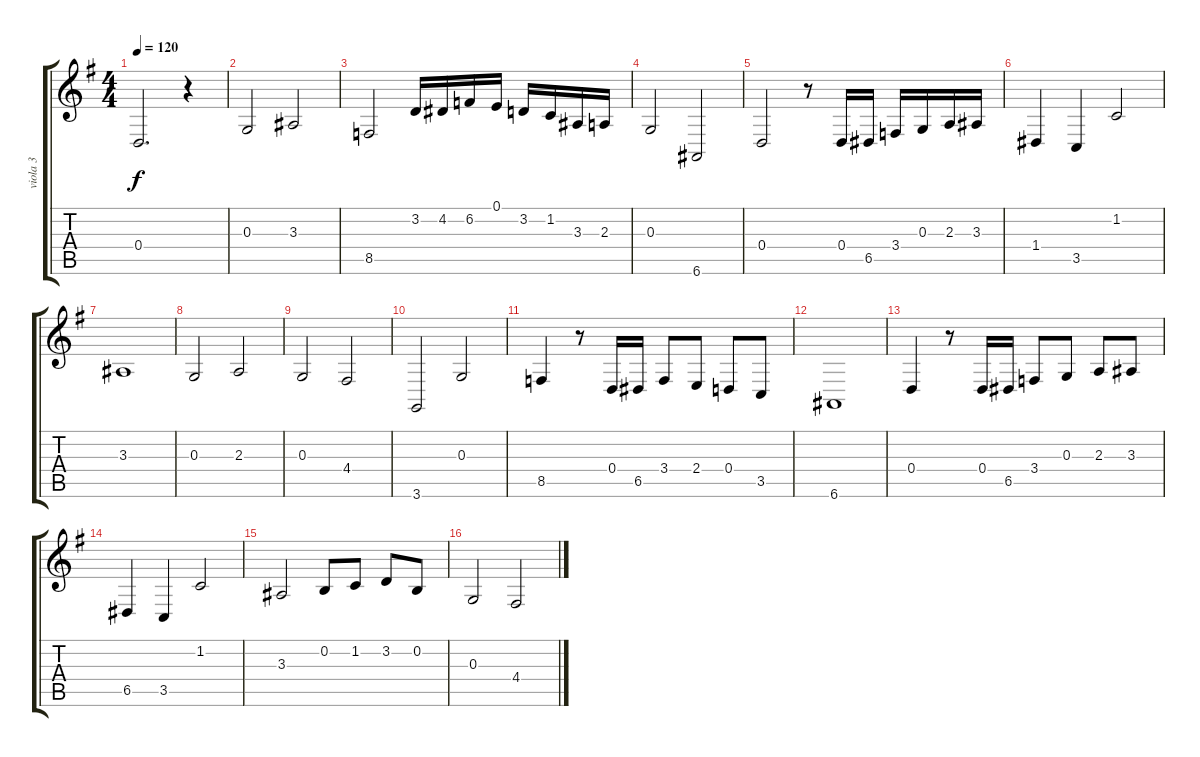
\track ("viola 3" "viola 3") {instrument violin}
\staff {score tabs}
\tuning (E4 B3 G3 D3 A2 E2) {hide}
\ts (4 4)
\tempo 120
\clef g2
\ks g
0.4.2{d dy f} r.4 |
0.3.2 3.3.2 |
8.5.2 3.2.16 4.2.16 6.2.16 0.1.16 3.2.16 1.2.16 3.3.16 2.3.16 |
0.3.2 6.6.2 |
0.4.2 r.8 0.4.16 6.5.16 3.4.16 0.3.16 2.3.16 3.3.16 |
1.4.4 3.5.4 1.2.2 |
3.3.1 |
0.3.2 2.3.2 |
0.3.2 4.4.2 |
3.6.2 0.3.2 |
8.5.4 r.8 0.4.16 6.5.16 3.4.8 2.4.8 0.4.8 3.5.8 |
6.6.1 |
0.4.4 r.8 0.4.16 6.5.16 3.4.8 0.3.8 2.3.8 3.3.8 |
6.5.4 3.5.4 1.2.2 |
3.3.2 0.2.8 1.2.8 3.2.8 0.2.8 |
0.3.2 4.4.2
